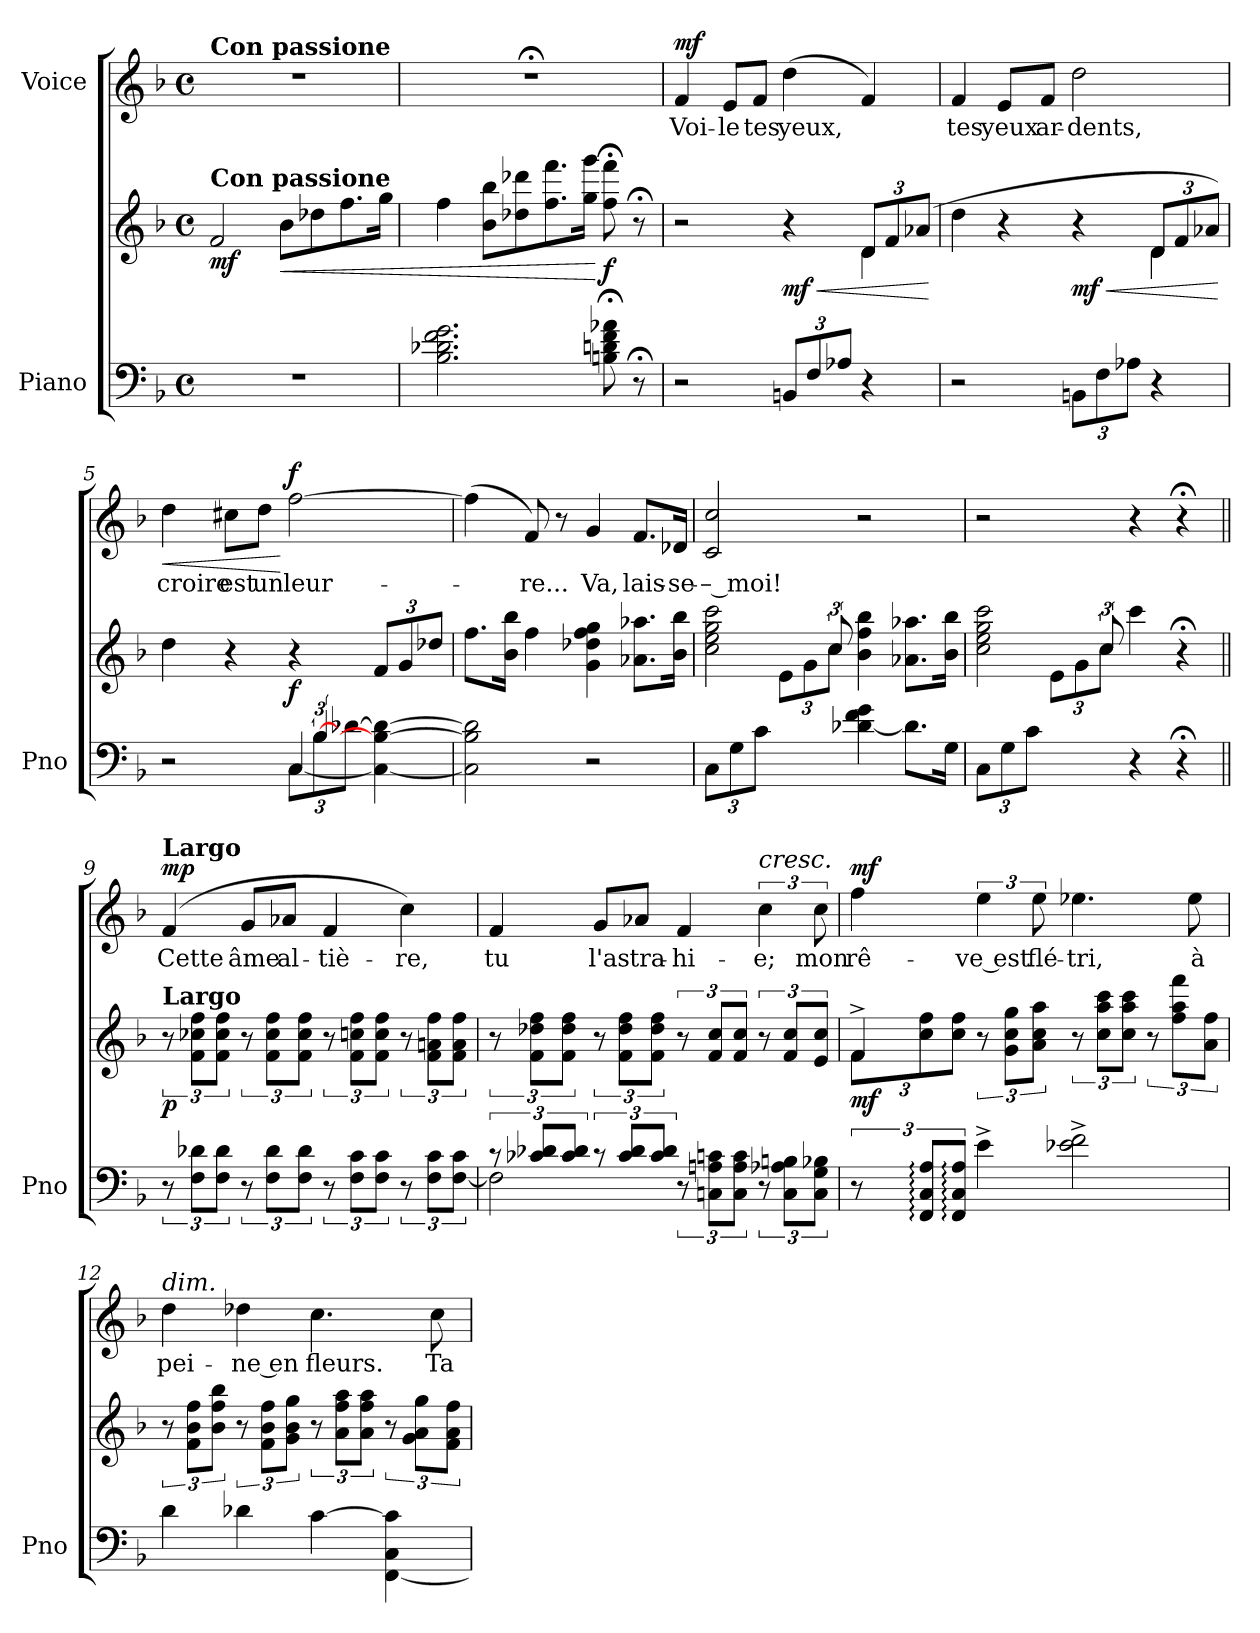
**kern	**kern	**dynam	**kern	**text	**dynam
*part2	*part2	*part2	*part1	*part1	*part1
*staff3	*staff2	*staff2/3	*staff1	*staff1	*staff1
*I"Piano	*	*	*I"Voice	*	*
*I'Pno	*	*	*	*	*
*clefF4	*clefG2	*	*clefG2	*	*
*k[b-]	*k[b-]	*	*k[b-]	*	*
*M4/4	*M4/4	*	*M4/4	*	*
*met(c)	*met(c)	*	*met(c)	*	*
=1	=1	=1	=1	=1	=1
!	!	!	!LO:TX:a:B:t=Con passione	!	!
!	!LO:TX:a:B:t=Con passione	!	!	!	!
!	!	!LO:DY:b	!	!	!
1r	2f/	mf	1r	.	.
!	!	!LO:HP:b	!	!	!
.	8b-\L	<	.	.	.
.	8dd-X\	.	.	.	.
.	8.ff\	.	.	.	.
.	16gg\Jk	.	.	.	.
=2	=2	=2	=2	=2	=2
2.B-\ 2.d-X\ 2.f\ 2.g\	4ff\	.	1r;<	.	.
.	8b-\ 8bb-\L	.	.	.	.
.	8dd-X\ 8ddd-X\	.	.	.	.
.	8.ff\ 8.fff\	.	.	.	.
.	16gg\ 16ggg\Jk	.	.	.	.
!	!	!LO:DY:n=1:b	!	!	!
8Bn\;< 8dn\;< 8f\;< 8a-X\;<	8ff\;< 8fff\;<	[ f	.	.	.
8r;<	8r;<	.	.	.	.
=3	=3	=3	=3	=3	=3
*	*^	*	*	*	*
!	!	!	!	!	!LO:LY:b	!LO:DY:a
2r	2r	2ryy	.	4f/	Voi-	mf
!	!	!	!	!	!LO:LY:b	!
.	.	.	.	8e/L	-le	.
!	!	!	!	!	!LO:LY:b	!
.	.	.	.	8f/J	tes	.
*Xbrackettup	*	*	*	*	*	*
!	!	!	!LO:HP:b	!	!LO:LY:b	!
!	!	!	!LO:DY:n=1:b	!	!	!
(<12BBn/L	4r	4ryy	< mf	(>4dd\	yeux,	.
12F/	.	.	.	.	.	.
12A-X/J	.	.	.	.	.	.
*	*Xbrackettup	*	*	*	*	*
4r	12d/L	4d\	.	4f/)	.	.
.	12f/	.	.	.	.	.
.	(12a-X/J	.	.	.	.	.
*	*v	*v	*	*	*	*
.	.	[	.	.	.
!!LO:LB:g=z
=4	=4	=4	=4	=4	=4
*	*^	*	*	*	*
!	!	!	!	!	!LO:LY:b	!
2r	4dd\	2ryy	.	4f/	tes	.
!	!	!	!	!	!LO:LY:b	!
.	4r	.	.	8e/L	yeux	.
!	!	!	!	!	!LO:LY:b	!
.	.	.	.	8f/J	ar-	.
!	!	!	!LO:HP:b	!	!LO:LY:b	!
!	!	!	!LO:DY:n=1:b	!	!	!
12BBn\L	4r	4ryy	< mf	2dd\	-dents,	.
12F\	.	.	.	.	.	.
12A-X\J	.	.	.	.	.	.
4r	12d/L	4d\	.	.	.	.
.	12f/	.	.	.	.	.
.	12a-X/J)	.	.	.	.	.
*	*v	*v	*	*	*	*
.	.	[	.	.	.
=5	=5	=5	=5	=5	=5
*^	*	*	*	*	*
*	*^	*	*	*	*	*
!	!	!	!	!	!	!LO:LY:b	!LO:HP:b
2r	2ryy	2ryy	4dd\	.	4dd\	croire	<
!	!	!	!	!	!	!LO:LY:b	!
.	.	.	4r	.	8cc#X\L	est	.
!	!	!	!	!	!	!LO:LY:b	!
.	.	.	.	.	8dd\J	un	.
*	*	*brackettup	*	*	*	*	*
!	!	!	!	!LO:DY:b	!	!LO:LY:b	!LO:DY:n=1:a
12C\L	[4C/	12ryy	4r	f	[2ff\	leur-	[ f
[12B-\	.	6B-/	.	.	.	.	.
[12d-X\J	.	.	.	.	.	.	.
4C\_ 4B-\_ 4d-\_	4ryy	4ryy	12f/L	.	.	.	.
.	.	.	12g/	.	.	.	.
.	.	.	12dd-X/J	.	.	.	.
*v	*v	*v	*	*	*	*	*
=6	=6	=6	=6	=6	=6
2C\] 2B-\] 2d-\]	8.ff\L	.	(>4ff\]	.	.
.	16b-\ 16bb-\Jk	.	.	.	.
!	!	!	!	!LO:LY:b	!
.	4ff\	.	8f/)	-re...	.
.	.	.	8r	.	.
!	!	!	!	!LO:LY:b	!
2r	4g\ 4dd-X\ 4ff\ 4gg\	.	4g/	Va,	.
!	!	!	!	!LO:LY:b	!
.	8.a-X\ 8.aa-X\L	.	8.f/L	lais-	.
!	!	!	!	!LO:LY:b	!
.	16b-\ 16bb-\Jk	.	16d-X/Jk	-se-	.
!!LO:LB:g=z
=7	=7	=7	=7	=7	=7
*Xbrackettup	*	*	*	*	*
*	*^	*	*	*	*
*	*	*^	*	*	*	*
!	!	!	!	!	!	!LO:LY:b	!
12C\L	2cc\ 2ee\ 2gg\ 2ccc\	4ryy	4ryy	.	2c/ 2cc/	-– moi!	.
12G\	.	.	.	.	.	.	.
12c\J	.	.	.	.	.	.	.
*	*	*brackettup	*Xbrackettup	*	*	*	*
4ryy	.	12ryy	12e\L	.	.	.	.
.	.	12ryy	12g\	.	.	.	.
.	.	12cc/	12cc\J	.	.	.	.
[4d-X\ 4f\ 4g\	4b-\ 4ff\ 4bb-\	2ryy	2ryy	.	2r	.	.
8.d-\L]	8.a-X\ 8.aa-X\L	.	.	.	.	.	.
16G\Jk	16b-\ 16bb-\Jk	.	.	.	.	.	.
=8	=8	=8	=8	=8	=8	=8	=8
12C\L	2cc\ 2ee\ 2gg\ 2ccc\	4ryy	4ryy	.	2r	.	.
12G\	.	.	.	.	.	.	.
12c\J	.	.	.	.	.	.	.
*	*	*brackettup	*Xbrackettup	*	*	*	*
4ryy	.	12ryy	12e\L	.	.	.	.
.	.	12ryy	12g\	.	.	.	.
.	.	12cc/	12cc\J	.	.	.	.
4r	4ccc\	2ryy	2ryy	.	4r	.	.
4r;<	4r;<	.	.	.	4r;<	.	.
*	*v	*v	*v	*	*	*	*
=9||	=9||	=9||	=9||	=9||	=9||
*brackettup	*brackettup	*	*	*	*
!	!	!	!LO:TX:a:B:t=Largo	!	!
!	!LO:TX:a:B:t=Largo	!	!	!	!
!	!	!LO:DY:b	!	!LO:LY:b	!LO:DY:a
12r	12r	p	(>4f/	Cette	mp
12F\ 12d-X\L	12f\ 12cc-X\ 12ff\L	.	.	.	.
12F\ 12d-\J	12f\ 12cc-\ 12ff\J	.	.	.	.
!	!	!	!	!LO:LY:b	!
12r	12r	.	8g/L	âme	.
12F\ 12d-\L	12f\ 12cc-\ 12ff\L	.	.	.	.
!	!	!	!	!LO:LY:b	!
.	.	.	8a-X/J	al-	.
12F\ 12d-\J	12f\ 12cc-\ 12ff\J	.	.	.	.
!	!	!	!	!LO:LY:b	!
12r	12r	.	4f/	-tiè-	.
12F\ 12c\L	12f\ 12ccn\ 12ff\L	.	.	.	.
12F\ 12c\J	12f\ 12cc\ 12ff\J	.	.	.	.
!	!	!	!	!LO:LY:b	!
12r	12r	.	4cc\)	-re,	.
12F\ 12c\L	12f\ 12an\ 12ff\L	.	.	.	.
[12F\ 12c\J	12f\ 12a\ 12ff\J	.	.	.	.
!!LO:LB:g=z
=10	=10	=10	=10	=10	=10
*^	*	*	*	*	*
!	!	!	!	!	!LO:LY:b	!
12r	2F\]	12r	.	4f/	tu	.
12c-X/ 12d-X/L	.	12f\ 12dd-X\ 12ff\L	.	.	.	.
12c-/ 12d-/J	.	12f\ 12dd-\ 12ff\J	.	.	.	.
!	!	!	!	!	!LO:LY:b	!
12r	.	12r	.	8g/L	l'as	.
12c-/ 12d-/L	.	12f\ 12dd-\ 12ff\L	.	.	.	.
!	!	!	!	!	!LO:LY:b	!
.	.	.	.	8a-X/J	tra-	.
12c-/ 12d-/J	.	12f\ 12dd-\ 12ff\J	.	.	.	.
!	!	!	!	!	!LO:LY:b	!
12r	2ryy	12r	.	4f/	-hi-	.
12Cn\ 12An\ 12cn\L	.	12f/ 12cc/L	.	.	.	.
12C\ 12A\ 12c\J	.	12f/ 12cc/J	.	.	.	.
!	!	!	!	!LO:TX:a:i:t=cresc.	!	!
!	!	!	!	!	!LO:LY:b	!
12r	.	12r	.	6cc\	-e;	.
12C\ 12A-X\ 12Bn\L	.	12f/ 12cc/L	.	.	.	.
!	!	!	!	!	!LO:LY:b	!
12C\ 12G\ 12B-X\J	.	12e/ 12cc/J	.	12cc\	mon	.
*v	*v	*	*	*	*	*
=11	=11	=11	=11	=11	=11
*	*Xbrackettup	*	*	*	*
*	*^	*	*	*	*
!	!	!	!LO:DY:b	!	!LO:LY:b	!LO:DY:a
12r	12f^\L	4f/	mf	4ff\	rê-	mf
12FF/: 12C/: 12A/:L	12cc\ 12ff\	.	.	.	.	.
12FF/: 12C/: 12A/:J	12cc\ 12ff\J	.	.	.	.	.
*	*brackettup	*	*	*	*	*
!	!	!	!	!	!LO:LY:b	!
4e^\	12r	4ryy	.	6ee\	-ve est	.
.	12g\ 12cc\ 12gg\L	.	.	.	.	.
!	!	!	!	!	!LO:LY:b	!
.	12a\ 12cc\ 12aa\J	.	.	12ee\	flé-	.
!	!	!	!	!	!LO:LY:b	!
2e-X\^ 2f\^	12r	2ryy	.	4.ee-X\	-tri,	.
.	12cc\ 12aa\ 12ccc\L	.	.	.	.	.
.	12cc\ 12aa\ 12ccc\J	.	.	.	.	.
.	12r	.	.	.	.	.
.	12ff\ 12aa\ 12fff\L	.	.	.	.	.
!	!	!	!	!	!LO:LY:b	!
.	.	.	.	8ee-\	à	.
.	12a\ 12ff\J	.	.	.	.	.
*	*v	*v	*	*	*	*
!!LO:PB:g=z
=12	=12	=12	=12	=12	=12
!	!	!	!LO:TX:a:i:t=dim.	!	!
!	!	!	!	!LO:LY:b	!
4d\	12r	.	4dd\	pei-	.
.	12f\ 12b-\ 12ff\L	.	.	.	.
.	12b-\ 12ff\ 12bb-\J	.	.	.	.
!	!	!	!	!LO:LY:b	!
4d-X\	12r	.	4dd-X\	-ne en	.
.	12f\ 12b-\ 12ff\L	.	.	.	.
.	12g\ 12b-\ 12gg\J	.	.	.	.
!	!	!	!	!LO:LY:b	!
[4c\	12r	.	4.cc\	fleurs.	.
.	12a\ 12ff\ 12aa\L	.	.	.	.
.	12a\ 12ff\ 12aa\J	.	.	.	.
[4FF\ 4C\ 4c\]	12r	.	.	.	.
.	12g\ 12a\ 12gg\L	.	.	.	.
!	!	!	!	!LO:LY:b	!
.	.	.	8cc\	Ta	.
.	12f\ 12a\ 12ff\J	.	.	.	.
=	=	=	=	=	=
*-	*-	*-	*-	*-	*-
